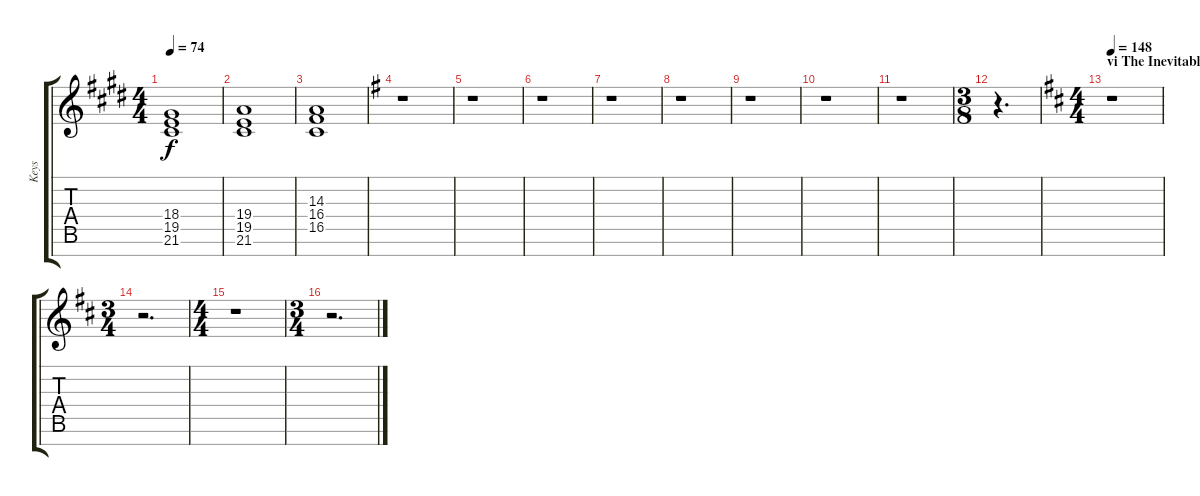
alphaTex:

\track ("Keys" "Keys") {instrument synthstrings2}
\staff {score tabs}
\tuning (E4 B3 G3 D3 A2 E2 B1) {hide}
\ts (4 4)
\tempo 74
\clef g2
\ks e
(18.4 19.5 21.6).1{dy f} |
(19.4 19.5 21.6).1 |
(14.3 16.4 16.5).1 |
\ks g
r.1 |
r.1 |
r.1 |
r.1 |
r.1 |
r.1 |
r.1 |
r.1 |
\ts (3 8)
r.4{d} |
\ts (4 4)
\section ("" "vi The Inevitable Summer")
\tempo 148
\ks d
r.1 |
\ts (3 4)
r.2{d} |
\ts (4 4)
r.1 |
\ts (3 4)
r.2{d}
